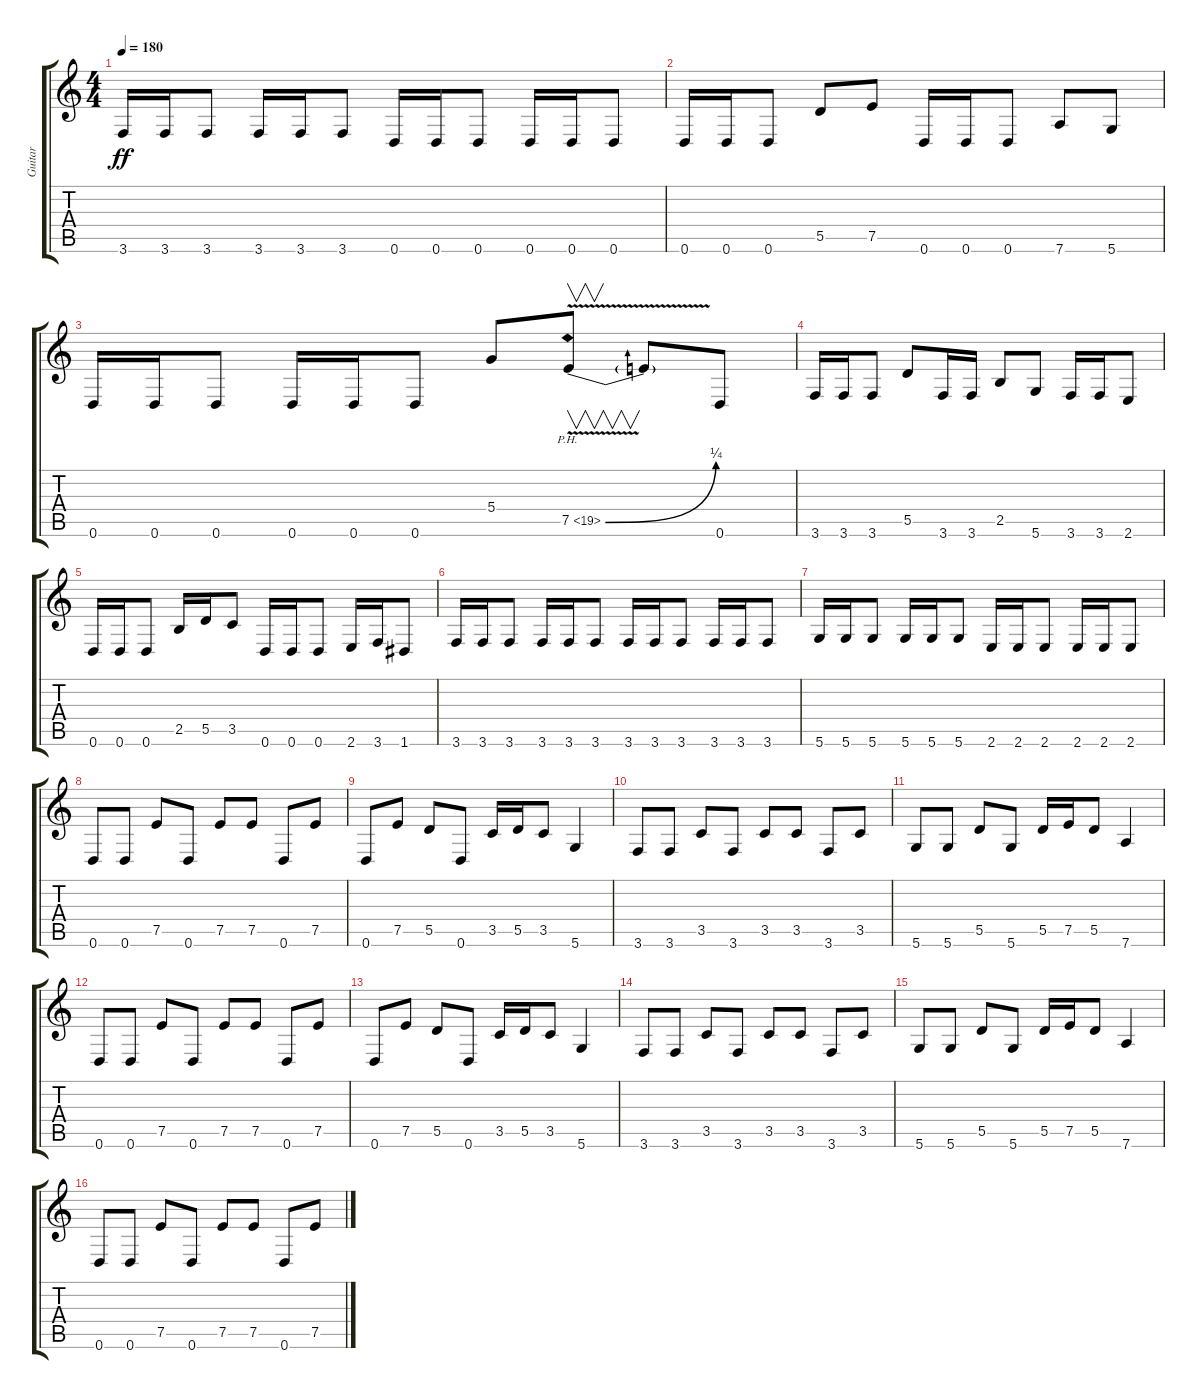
\track ("Guitar" "Guitar") {instrument distortionguitar}
\staff {score tabs}
\tuning (E4 B3 G3 D3 A2 D2) {hide}
\ts (4 4)
\tempo 180
\clef g2
\ks c
3.6.16{dy ff} 3.6.16 3.6.8 3.6.16 3.6.16 3.6.8 0.6.16 0.6.16 0.6.8 0.6.16 0.6.16 0.6.8 |
0.6.16 0.6.16 0.6.8 5.5.8 7.5.8 0.6.16 0.6.16 0.6.8 7.6.8 5.6.8 |
0.6.16 0.6.16 0.6.8 0.6.16 0.6.16 0.6.8 5.4.8 7.5{be (bend 0 0 60 1) ph 12 v}.8{v} 7.5{t}.8 0.6.8 |
3.6.16 3.6.16 3.6.8 5.5.8 3.6.16 3.6.16 2.5.8 5.6.8 3.6.16 3.6.16 2.6.8 |
0.6.16 0.6.16 0.6.8 2.5.16 5.5.16 3.5.8 0.6.16 0.6.16 0.6.8 2.6.16 3.6.16 1.6.8 |
3.6.16 3.6.16 3.6.8 3.6.16 3.6.16 3.6.8 3.6.16 3.6.16 3.6.8 3.6.16 3.6.16 3.6.8 |
5.6.16 5.6.16 5.6.8 5.6.16 5.6.16 5.6.8 2.6.16 2.6.16 2.6.8 2.6.16 2.6.16 2.6.8 |
0.6.8 0.6.8 7.5.8 0.6.8 7.5.8 7.5.8 0.6.8 7.5.8 |
0.6.8 7.5.8 5.5.8 0.6.8 3.5.16 5.5.16 3.5.8 5.6.4 |
3.6.8 3.6.8 3.5.8 3.6.8 3.5.8 3.5.8 3.6.8 3.5.8 |
5.6.8 5.6.8 5.5.8 5.6.8 5.5.16 7.5.16 5.5.8 7.6.4 |
0.6.8 0.6.8 7.5.8 0.6.8 7.5.8 7.5.8 0.6.8 7.5.8 |
0.6.8 7.5.8 5.5.8 0.6.8 3.5.16 5.5.16 3.5.8 5.6.4 |
3.6.8 3.6.8 3.5.8 3.6.8 3.5.8 3.5.8 3.6.8 3.5.8 |
5.6.8 5.6.8 5.5.8 5.6.8 5.5.16 7.5.16 5.5.8 7.6.4 |
0.6.8 0.6.8 7.5.8 0.6.8 7.5.8 7.5.8 0.6.8 7.5.8
